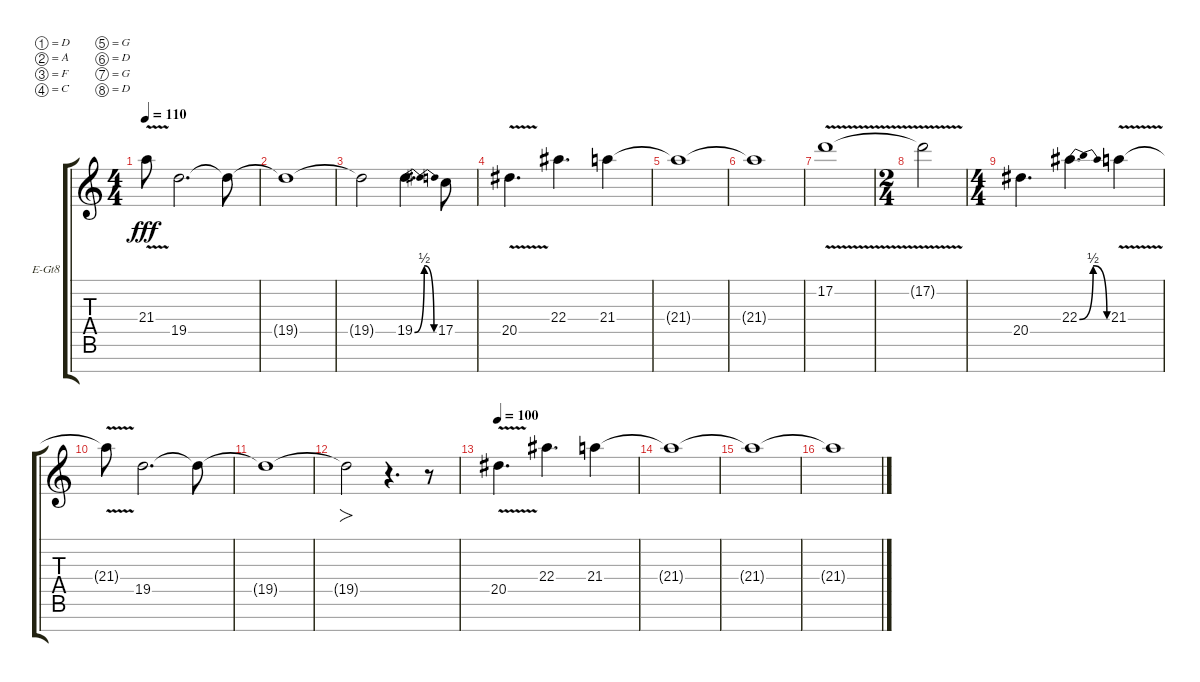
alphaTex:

\bracketExtendMode groupsimilarinstruments
\firstSystemTrackNameOrientation horizontal
\otherSystemsTrackNameOrientation horizontal
\track ("Tape Delay" "E-Gt8") {instrument overdrivenguitar}
\staff {score tabs}
\tuning (D4 A3 F3 C3 G2 D2 G1 D1)
\ts (4 4)
\tempo 110
\clef g2
\ks c
21.4{v t}.8{dy fff} 19.5.2{d} 19.5{t}.8 |
19.5{t}.1 |
19.5{t}.2 19.5{be (bendrelease 23.4 0 27.599999999999998 2 33.6 2 40.199999999999996 0)}.4{d} 17.5.8 |
20.5{v}.4{d} 22.4.4{d} 21.4.4 |
21.4{t}.1 |
21.4{t}.1 |
17.2{v}.1 |
\ts (2 4)
17.2{v t}.2 |
\ts (4 4)
20.5.4{d} 22.4{be (bendrelease 16.2 0 24.599999999999998 2 33 2 40.8 0)}.4{d} 21.4{v}.4 |
21.4{v t}.8 19.5.2{d} 19.5{t}.8 |
19.5{t}.1 |
19.5{t}.2{fo} r.4{d} r.8 |
\tempo 100
20.5{v}.4{d} 22.4.4{d} 21.4.4 |
21.4{t}.1 |
21.4{t}.1 |
21.4{t}.1
